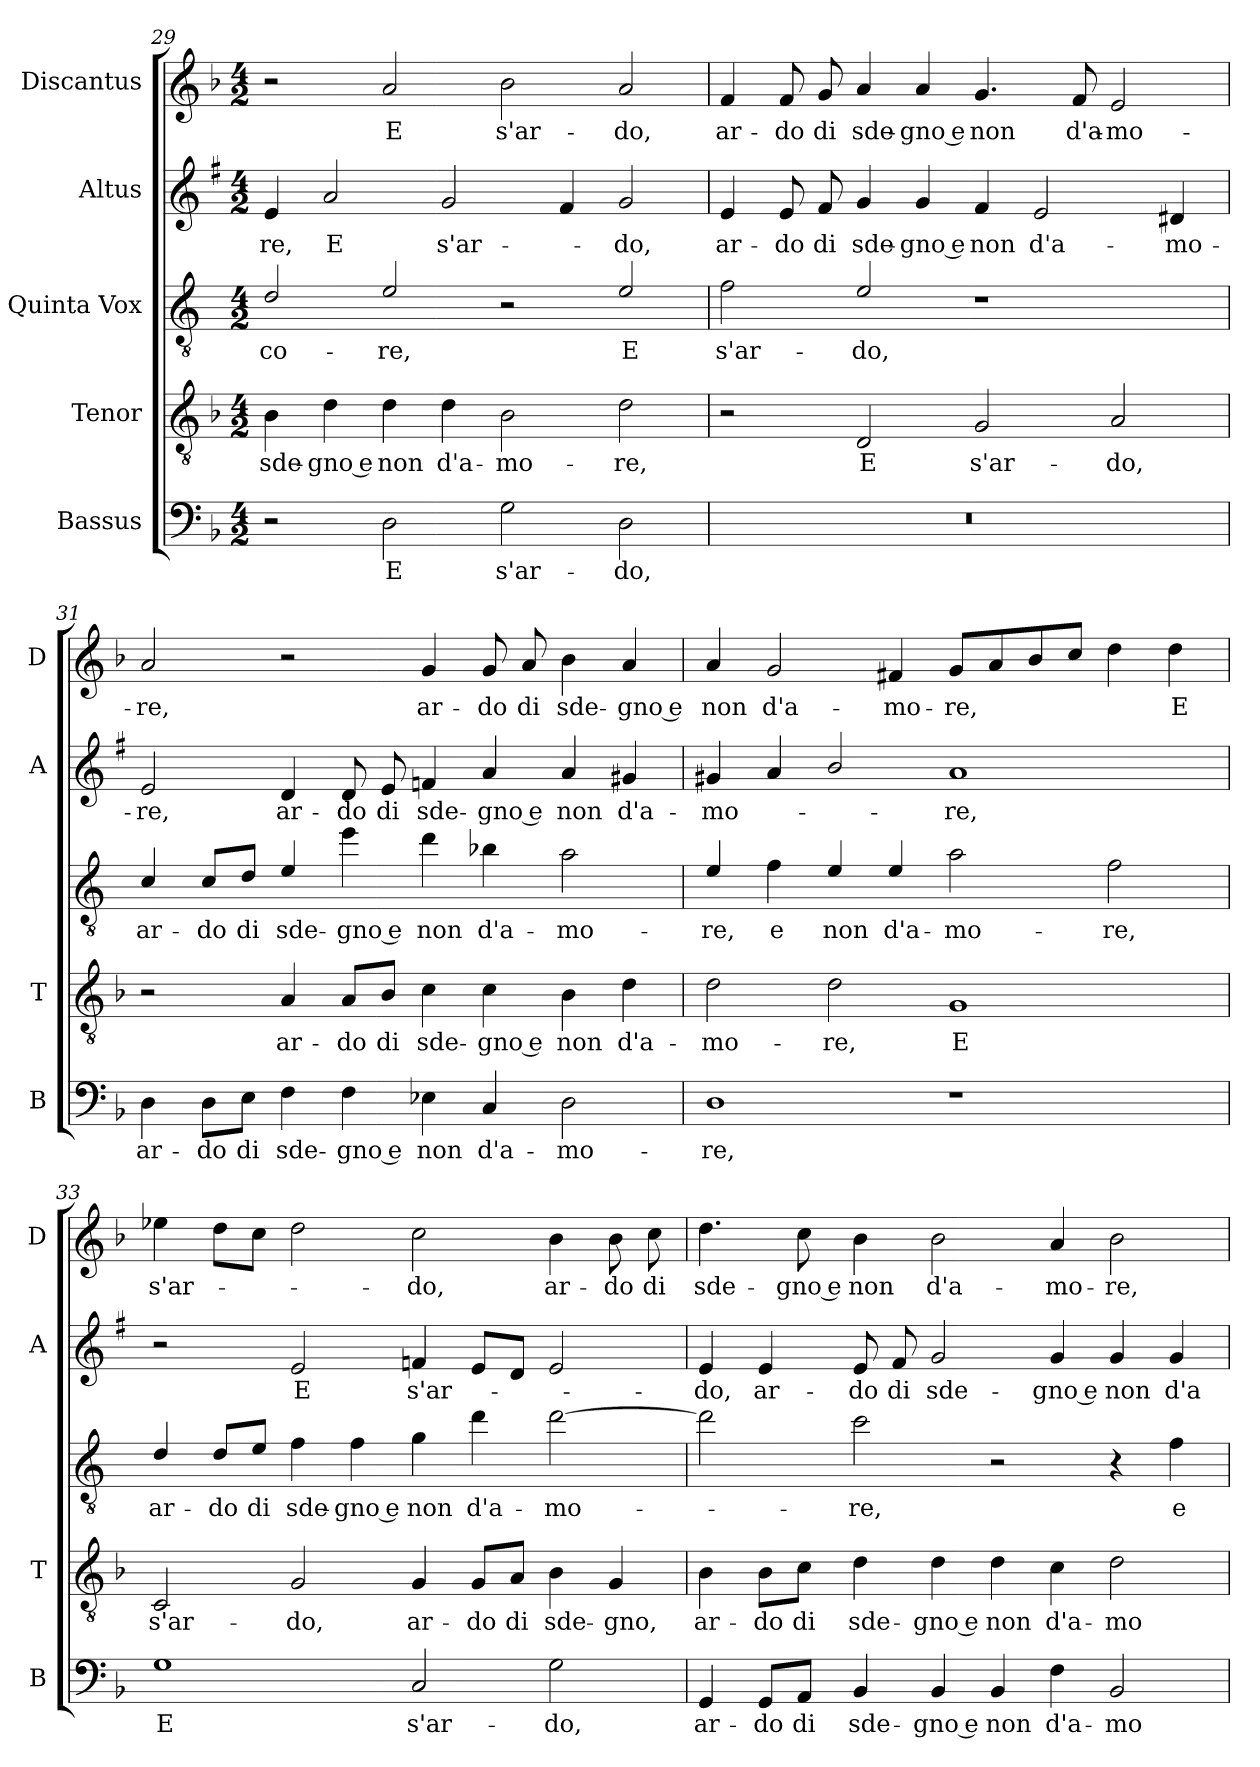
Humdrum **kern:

**kern	**text	**kern	**text	**kern	**text	**kern	**text	**kern	**text
*part5	*part5	*part4	*part4	*part3	*part3	*part2	*part2	*part1	*part1
*staff5	*staff5	*staff4	*staff4	*staff3	*staff3	*staff2	*staff2	*staff1	*staff1
*I"Bassus	*	*I"Tenor	*	*I"Quinta Vox	*	*I"Altus	*	*I"Discantus	*
*I'B	*	*I'T	*	*	*	*I'A	*	*I'D	*
*clefF4	*	*clefGv2	*	*clefGv2	*	*clefG2	*	*clefG2	*
*	*	*	*	*ITrd4c7	*	*ITrd1c2	*	*	*
*k[b-]	*	*k[b-]	*	*k[b-]	*	*k[b-]	*	*k[b-]	*
*F:	*	*F:	*	*F:	*	*F:	*	*F:	*
*M4/2	*	*M4/2	*	*M4/2	*	*M4/2	*	*M4/2	*
=29	=29	=29	=29	=29	=29	=29	=29	=29	=29
!	!	!	!LO:LY:b	!	!LO:LY:b	!	!LO:LY:b	!	!
2r	.	4B-\	sde-	2G/	co-	4d/	-re,	2r	.
!	!	!	!LO:LY:b	!	!	!	!LO:LY:b	!	!
.	.	4d\	-gno e	.	.	2g/	E	.	.
!	!LO:LY:b	!	!LO:LY:b	!	!LO:LY:b	!	!	!	!LO:LY:b
2D\	E	4d\	non	2A/	-re,	.	.	2a/	E
!	!	!	!LO:LY:b	!	!	!	!LO:LY:b	!	!
.	.	4d\	d'a-	.	.	2f/	s'ar-	.	.
!	!LO:LY:b	!	!LO:LY:b	!	!	!	!	!	!LO:LY:b
2G\	s'ar-	2B-\	-mo-	2r	.	.	.	2b-\	s'ar-
.	.	.	.	.	.	4e/	.	.	.
!	!LO:LY:b	!	!LO:LY:b	!	!LO:LY:b	!	!LO:LY:b	!	!LO:LY:b
2D\	-do,	2d\	-re,	2A/	E	2f/	-do,	2a/	-do,
!!LO:LB:g=z
=30	=30	=30	=30	=30	=30	=30	=30	=30	=30
!	!	!	!	!	!LO:LY:b	!	!LO:LY:b	!	!LO:LY:b
0r	.	2r	.	2B-\	s'ar-	4d/	ar-	4f/	ar-
!	!	!	!	!	!	!	!LO:LY:b	!	!LO:LY:b
.	.	.	.	.	.	8d/	-do	8f/	-do
!	!	!	!	!	!	!	!LO:LY:b	!	!LO:LY:b
.	.	.	.	.	.	8e/	di	8g/	di
!	!	!	!LO:LY:b	!	!LO:LY:b	!	!LO:LY:b	!	!LO:LY:b
.	.	2D/	E	2A/	-do,	4f/	sde-	4a/	sde-
!	!	!	!	!	!	!	!LO:LY:b	!	!LO:LY:b
.	.	.	.	.	.	4f/	-gno e	4a/	-gno e
!	!	!	!LO:LY:b	!	!	!	!LO:LY:b	!	!LO:LY:b
.	.	2G/	s'ar-	1r	.	4e/	non	4.g/	non
!	!	!	!	!	!	!	!LO:LY:b	!	!
.	.	.	.	.	.	2d/	d'a-	.	.
!	!	!	!	!	!	!	!	!	!LO:LY:b
.	.	.	.	.	.	.	.	8f/	d'a-
!	!	!	!LO:LY:b	!	!	!	!	!	!LO:LY:b
.	.	2A/	-do,	.	.	.	.	2e/	-mo-
!	!	!	!	!	!	!	!LO:LY:b	!	!
.	.	.	.	.	.	4c#X/	-mo-	.	.
=31	=31	=31	=31	=31	=31	=31	=31	=31	=31
!	!LO:LY:b	!	!	!	!LO:LY:b	!	!LO:LY:b	!	!LO:LY:b
4D\	ar-	2r	.	4F/	ar-	2d/	-re,	2a/	-re,
!	!LO:LY:b	!	!	!	!LO:LY:b	!	!	!	!
8D\L	-do	.	.	8F/L	-do	.	.	.	.
!	!LO:LY:b	!	!	!	!LO:LY:b	!	!	!	!
8E\J	di	.	.	8G/J	di	.	.	.	.
!	!LO:LY:b	!	!LO:LY:b	!	!LO:LY:b	!	!LO:LY:b	!	!
4F\	sde-	4A/	ar-	4A/	sde-	4c/	ar-	2r	.
!	!LO:LY:b	!	!LO:LY:b	!	!LO:LY:b	!	!LO:LY:b	!	!
4F\	-gno e	8A/L	-do	4a\	-gno e	8c/	-do	.	.
!	!	!	!LO:LY:b	!	!	!	!LO:LY:b	!	!
.	.	8B-/J	di	.	.	8d/	di	.	.
!	!LO:LY:b	!	!LO:LY:b	!	!LO:LY:b	!	!LO:LY:b	!	!LO:LY:b
4E-X\	non	4c\	sde-	4g\	non	4e-X/	sde-	4g/	ar-
!	!LO:LY:b	!	!LO:LY:b	!	!LO:LY:b	!	!LO:LY:b	!	!LO:LY:b
4C/	d'a-	4c\	-gno e	4e-X\	d'a-	4g/	-gno e	8g/	-do
!	!	!	!	!	!	!	!	!	!LO:LY:b
.	.	.	.	.	.	.	.	8a/	di
!	!LO:LY:b	!	!LO:LY:b	!	!LO:LY:b	!	!LO:LY:b	!	!LO:LY:b
2D\	-mo-	4B-\	non	2d\	-mo-	4g/	non	4b-\	sde-
!	!	!	!LO:LY:b	!	!	!	!LO:LY:b	!	!LO:LY:b
.	.	4d\	d'a-	.	.	4f#X/	d'a-	4a/	-gno e
=32	=32	=32	=32	=32	=32	=32	=32	=32	=32
!	!LO:LY:b	!	!LO:LY:b	!	!LO:LY:b	!	!LO:LY:b	!	!LO:LY:b
1D	-re,	2d\	-mo-	4A/	-re,	4f#X/	-mo-	4a/	non
!	!	!	!	!	!LO:LY:b	!	!	!	!LO:LY:b
.	.	.	.	4B-\	e	4g/	.	2g/	d'a-
!	!	!	!LO:LY:b	!	!LO:LY:b	!	!	!	!
.	.	2d\	-re,	4A/	non	2a/	.	.	.
!	!	!	!	!	!LO:LY:b	!	!	!	!LO:LY:b
.	.	.	.	4A/	d'a-	.	.	4f#X/	-mo-
!	!	!	!LO:LY:b	!	!LO:LY:b	!	!LO:LY:b	!	!LO:LY:b
1r	.	1G	E	2d\	-mo-	1g	-re,	8g/L	-re,
.	.	.	.	.	.	.	.	8a/	.
.	.	.	.	.	.	.	.	8b-/	.
.	.	.	.	.	.	.	.	8cc/J	.
!	!	!	!	!	!LO:LY:b	!	!	!	!
.	.	.	.	2B-\	-re,	.	.	4dd\	.
!	!	!	!	!	!	!	!	!	!LO:LY:b
.	.	.	.	.	.	.	.	4dd\	E
!!LO:LB:g=z
=33	=33	=33	=33	=33	=33	=33	=33	=33	=33
!	!LO:LY:b	!	!LO:LY:b	!	!LO:LY:b	!	!	!	!LO:LY:b
1G	E	2C/	s'ar-	4G/	ar-	2r	.	4ee-X\	s'ar-
!	!	!	!	!	!LO:LY:b	!	!	!	!
.	.	.	.	8G/L	-do	.	.	8dd\L	.
!	!	!	!	!	!LO:LY:b	!	!	!	!
.	.	.	.	8A/J	di	.	.	8cc\J	.
!	!	!	!LO:LY:b	!	!LO:LY:b	!	!LO:LY:b	!	!
.	.	2G/	-do,	4B-\	sde-	2d/	E	2dd\	.
!	!	!	!	!	!LO:LY:b	!	!	!	!
.	.	.	.	4B-\	-gno e	.	.	.	.
!	!LO:LY:b	!	!LO:LY:b	!	!LO:LY:b	!	!LO:LY:b	!	!LO:LY:b
2C/	s'ar-	4G/	ar-	4c\	non	4e-X/	s'ar-	2cc\	-do,
!	!	!	!LO:LY:b	!	!LO:LY:b	!	!	!	!
.	.	8G/L	-do	4g\	d'a-	8d/L	.	.	.
!	!	!	!LO:LY:b	!	!	!	!	!	!
.	.	8A/J	di	.	.	8c/J	.	.	.
!	!LO:LY:b	!	!LO:LY:b	!	!LO:LY:b	!	!	!	!LO:LY:b
2G\	-do,	4B-\	sde-	[2g\	-mo-	2d/	.	4b-\	ar-
!	!	!	!LO:LY:b	!	!	!	!	!	!LO:LY:b
.	.	4G/	-gno,	.	.	.	.	8b-\	-do
!	!	!	!	!	!	!	!	!	!LO:LY:b
.	.	.	.	.	.	.	.	8cc\	di
=34	=34	=34	=34	=34	=34	=34	=34	=34	=34
!	!LO:LY:b	!	!LO:LY:b	!	!	!	!LO:LY:b	!	!LO:LY:b
4GG/	ar-	4B-\	ar-	2g\]	.	4d/	-do,	4.dd\	sde-
!	!LO:LY:b	!	!LO:LY:b	!	!	!	!LO:LY:b	!	!
8GG/L	-do	8B-\L	-do	.	.	4d/	ar-	.	.
!	!LO:LY:b	!	!LO:LY:b	!	!	!	!	!	!LO:LY:b
8AA/J	di	8c\J	di	.	.	.	.	8cc\	-gno e
!	!LO:LY:b	!	!LO:LY:b	!	!LO:LY:b	!	!LO:LY:b	!	!LO:LY:b
4BB-/	sde-	4d\	sde-	2f\	-re,	8d/	-do	4b-\	non
!	!	!	!	!	!	!	!LO:LY:b	!	!
.	.	.	.	.	.	8e/	di	.	.
!	!LO:LY:b	!	!LO:LY:b	!	!	!	!LO:LY:b	!	!LO:LY:b
4BB-/	-gno e	4d\	-gno e	.	.	2f/	sde-	2b-\	d'a-
!	!LO:LY:b	!	!LO:LY:b	!	!	!	!	!	!
4BB-/	non	4d\	non	2r	.	.	.	.	.
!	!LO:LY:b	!	!LO:LY:b	!	!	!	!LO:LY:b	!	!LO:LY:b
4F\	d'a-	4c\	d'a-	.	.	4f/	-gno e	4a/	-mo-
!	!LO:LY:b	!	!LO:LY:b	!	!	!	!LO:LY:b	!	!LO:LY:b
2BB-/	-mo-	2d\	-mo-	4r	.	4f/	non	2b-\	-re,
!	!	!	!	!	!LO:LY:b	!	!LO:LY:b	!	!
.	.	.	.	4B-\	e	4f/	d'a-	.	.
=	=	=	=	=	=	=	=	=	=
*-	*-	*-	*-	*-	*-	*-	*-	*-	*-
